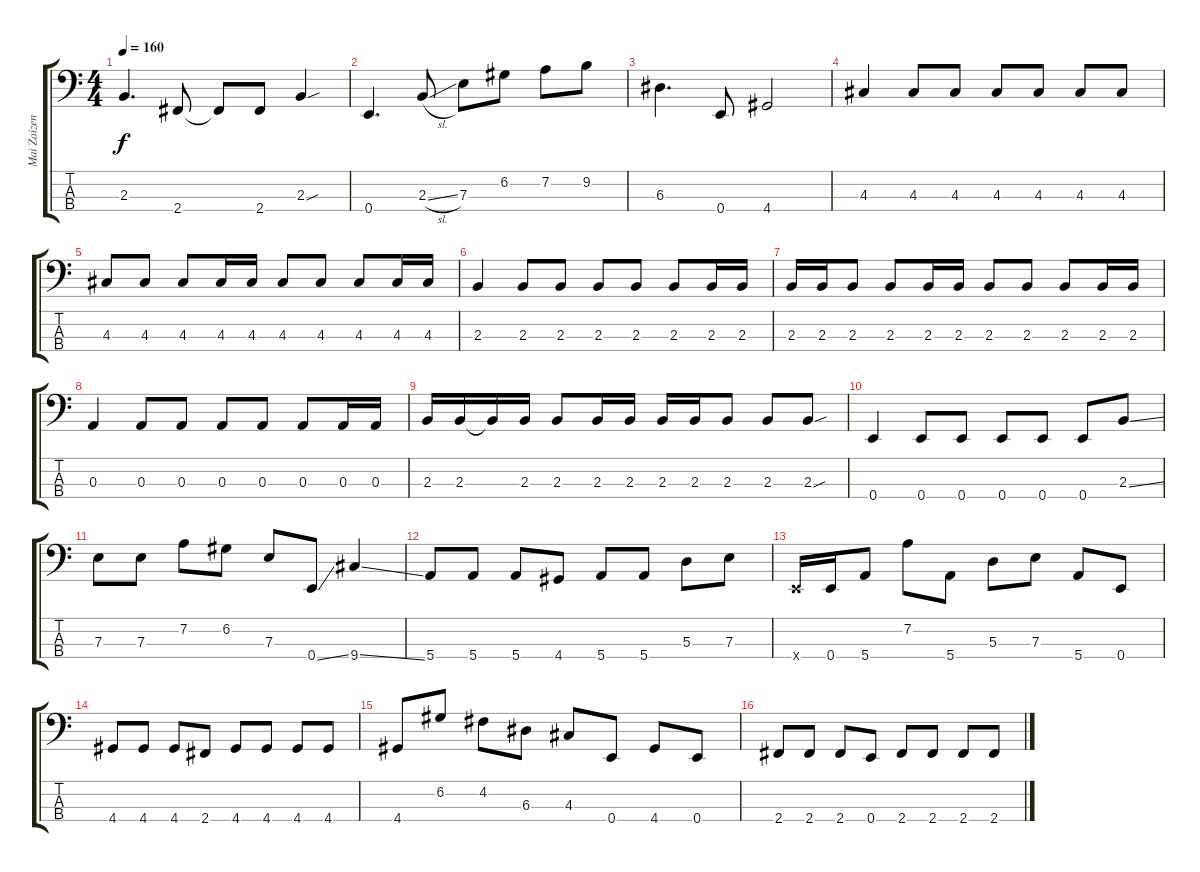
\track ("Mai Zaizen (Bass)" "Mai Zaizen") {instrument electricbassfinger}
\staff {score tabs}
\tuning (G2 D2 A1 E1) {hide}
\ts (4 4)
\tempo 160
\clef f4
\ks c
2.3.4{d dy f} 2.4.8 2.4{t}.8 2.4.8 2.3{sou}.4 |
0.4.4{d} 2.3{sl}.8 7.3.8 6.2.8 7.2.8 9.2.8 |
6.3.4{d} 0.4.8 4.4.2 |
4.3.4 4.3.8 4.3.8 4.3.8 4.3.8 4.3.8 4.3.8 |
4.3.8 4.3.8 4.3.8 4.3.16 4.3.16 4.3.8 4.3.8 4.3.8 4.3.16 4.3.16 |
2.3.4 2.3.8 2.3.8 2.3.8 2.3.8 2.3.8 2.3.16 2.3.16 |
2.3.16 2.3.16 2.3.8 2.3.8 2.3.16 2.3.16 2.3.8 2.3.8 2.3.8 2.3.16 2.3.16 |
0.3.4 0.3.8 0.3.8 0.3.8 0.3.8 0.3.8 0.3.16 0.3.16 |
2.3.16 2.3.16 2.3{t}.16 2.3.16 2.3.8 2.3.16 2.3.16 2.3.16 2.3.16 2.3.8 2.3.8 2.3{sou}.8 |
0.4.4 0.4.8 0.4.8 0.4.8 0.4.8 0.4.8 2.3{ss}.8 |
7.3.8 7.3.8 7.2.8 6.2.8 7.3.8 0.4{ss}.8 9.4{ss}.4 |
5.4.8 5.4.8 5.4.8 4.4.8 5.4.8 5.4.8 5.3.8 7.3.8 |
0.4{x}.16 0.4.16 5.4.8 7.2.8 5.4.8 5.3.8 7.3.8 5.4.8 0.4.8 |
4.4.8 4.4.8 4.4.8 2.4.8 4.4.8 4.4.8 4.4.8 4.4.8 |
4.4.8 6.2.8 4.2.8 6.3.8 4.3.8 0.4.8 4.4.8 0.4.8 |
2.4.8 2.4.8 2.4.8 0.4.8 2.4.8 2.4.8 2.4.8 2.4{ss}.8
